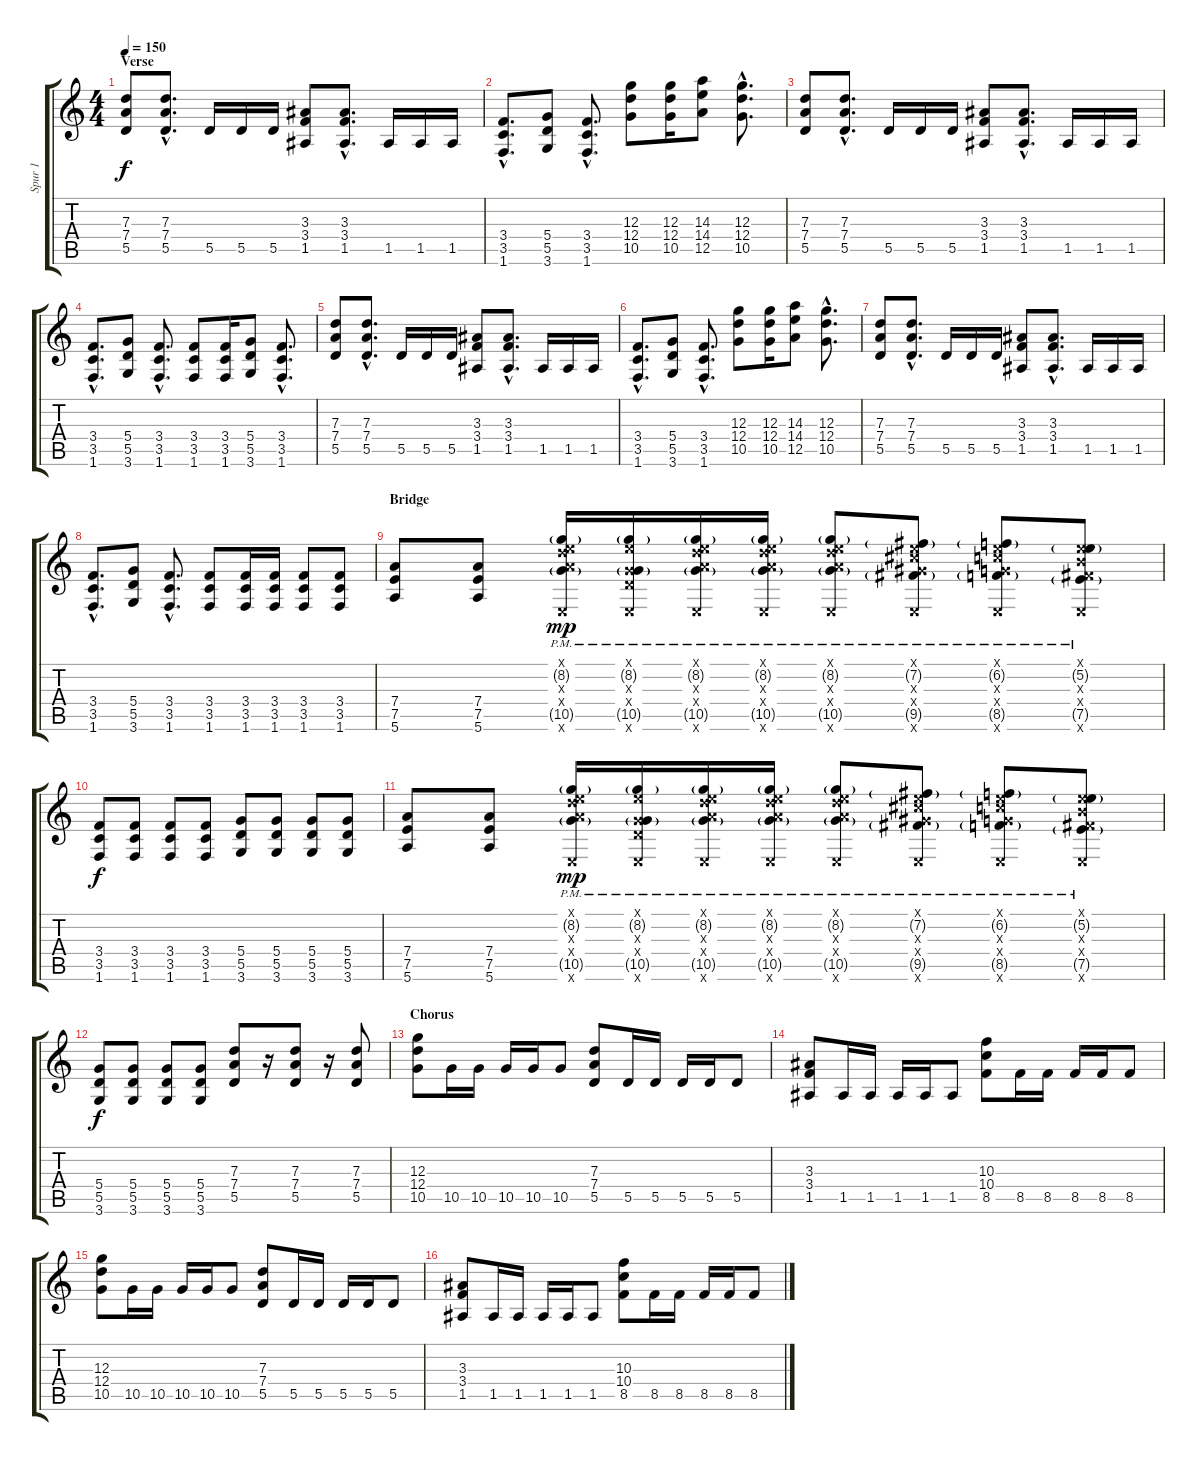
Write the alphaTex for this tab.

\track ("Spur 1" "Spur 1") {instrument distortionguitar}
\staff {score tabs}
\tuning (E4 B3 G3 D3 A2 E2) {hide}
\ts (4 4)
\section ("" "Verse")
\tempo 150
\clef g2
\ks c
(7.3 7.4 5.5).8{dy f} (7.3{hac} 7.4{hac} 5.5{hac}).8{d} 5.5.16 5.5.16 5.5.16 (3.3 3.4 1.5).8 (3.3{hac} 3.4{hac} 1.5{hac}).8{d} 1.5.16 1.5.16 1.5.16 |
(3.4{hac} 3.5{hac} 1.6{hac}).8{d} (5.4 5.5 3.6).8 (3.4{hac} 3.5{hac} 1.6{hac}).8{d} (12.3 12.4 10.5).8 (12.3 12.4 10.5).16 (14.3 14.4 12.5).8 (12.3{hac} 12.4{hac} 10.5{hac}).8{d} |
(7.3 7.4 5.5).8 (7.3{hac} 7.4{hac} 5.5{hac}).8{d} 5.5.16 5.5.16 5.5.16 (3.3 3.4 1.5).8 (3.3{hac} 3.4{hac} 1.5{hac}).8{d} 1.5.16 1.5.16 1.5.16 |
(3.4{hac} 3.5{hac} 1.6{hac}).8{d} (5.4 5.5 3.6).8 (3.4{hac} 3.5{hac} 1.6{hac}).8{d} (3.4 3.5 1.6).8 (3.4 3.5 1.6).16 (5.4 5.5 3.6).8 (3.4{hac} 3.5{hac} 1.6{hac}).8{d} |
(7.3 7.4 5.5).8 (7.3{hac} 7.4{hac} 5.5{hac}).8{d} 5.5.16 5.5.16 5.5.16 (3.3 3.4 1.5).8 (3.3{hac} 3.4{hac} 1.5{hac}).8{d} 1.5.16 1.5.16 1.5.16 |
(3.4{hac} 3.5{hac} 1.6{hac}).8{d} (5.4 5.5 3.6).8 (3.4{hac} 3.5{hac} 1.6{hac}).8{d} (12.3 12.4 10.5).8 (12.3 12.4 10.5).16 (14.3 14.4 12.5).8 (12.3{hac} 12.4{hac} 10.5{hac}).8{d} |
(7.3 7.4 5.5).8 (7.3{hac} 7.4{hac} 5.5{hac}).8{d} 5.5.16 5.5.16 5.5.16 (3.3 3.4 1.5).8 (3.3{hac} 3.4{hac} 1.5{hac}).8{d} 1.5.16 1.5.16 1.5.16 |
(3.4{hac} 3.5{hac} 1.6{hac}).8{d} (5.4 5.5 3.6).8 (3.4{hac} 3.5{hac} 1.6{hac}).8{d} (3.4 3.5 1.6).8 (3.4 3.5 1.6).16 (3.4 3.5 1.6).16 (3.4 3.5 1.6).8 (3.4 3.5 1.6).8 |
\section ("" "Bridge")
(7.4 7.5 5.6).8 (7.4 7.5 5.6).8 (0.1{x} 8.2{g pm} 7.3{x} 7.4{x} 10.5{g pm} 0.6{x}).16{dy mp} (0.1{x} 8.2{g pm} 0.3{x} 0.4{x} 10.5{g pm} 0.6{x}).16 (0.1{x} 8.2{g pm} 7.3{x} 7.4{x} 10.5{g pm} 0.6{x}).16 (0.1{x} 8.2{g pm} 7.3{x} 7.4{x} 10.5{g pm} 0.6{x}).16 (0.1{x} 8.2{g pm} 7.3{x} 7.4{x} 10.5{g pm} 0.6{x}).8 (0.1{x} 7.2{g pm} 6.3{x} 6.4{x} 9.5{g pm} 0.6{x}).8 (0.1{x} 6.2{g pm} 5.3{x} 5.4{x} 8.5{g pm} 0.6{x}).8 (0.1{x} 5.2{g pm} 4.3{x} 4.4{x} 7.5{g pm} 0.6{x}).8 |
(3.4 3.5 1.6).8{dy f} (3.4 3.5 1.6).8 (3.4 3.5 1.6).8 (3.4 3.5 1.6).8 (5.4 5.5 3.6).8 (5.4 5.5 3.6).8 (5.4 5.5 3.6).8 (5.4 5.5 3.6).8 |
(7.4 7.5 5.6).8 (7.4 7.5 5.6).8 (0.1{x} 8.2{g pm} 7.3{x} 7.4{x} 10.5{g pm} 0.6{x}).16{dy mp} (0.1{x} 8.2{g pm} 0.3{x} 0.4{x} 10.5{g pm} 0.6{x}).16 (0.1{x} 8.2{g pm} 7.3{x} 7.4{x} 10.5{g pm} 0.6{x}).16 (0.1{x} 8.2{g pm} 7.3{x} 7.4{x} 10.5{g pm} 0.6{x}).16 (0.1{x} 8.2{g pm} 7.3{x} 7.4{x} 10.5{g pm} 0.6{x}).8 (0.1{x} 7.2{g pm} 6.3{x} 6.4{x} 9.5{g pm} 0.6{x}).8 (0.1{x} 6.2{g pm} 5.3{x} 5.4{x} 8.5{g pm} 0.6{x}).8 (0.1{x} 5.2{g pm} 4.3{x} 4.4{x} 7.5{g pm} 0.6{x}).8 |
(5.4 5.5 3.6).8{dy f} (5.4 5.5 3.6).8 (5.4 5.5 3.6).8 (5.4 5.5 3.6).8 (7.3 7.4 5.5).8 r.16 (7.3 7.4 5.5).8 r.16 (7.3 7.4 5.5).8 |
\section ("" "Chorus")
(12.3 12.4 10.5).8{volume 9} 10.5.16 10.5.16 10.5.16 10.5.16 10.5.8 (7.3 7.4 5.5).8 5.5.16 5.5.16 5.5.16 5.5.16 5.5.8 |
(3.3 3.4 1.5).8 1.5.16 1.5.16 1.5.16 1.5.16 1.5.8 (10.3 10.4 8.5).8 8.5.16 8.5.16 8.5.16 8.5.16 8.5.8 |
(12.3 12.4 10.5).8 10.5.16 10.5.16 10.5.16 10.5.16 10.5.8 (7.3 7.4 5.5).8 5.5.16 5.5.16 5.5.16 5.5.16 5.5.8 |
(3.3 3.4 1.5).8 1.5.16 1.5.16 1.5.16 1.5.16 1.5.8 (10.3 10.4 8.5).8 8.5.16 8.5.16 8.5.16 8.5.16 8.5.8
